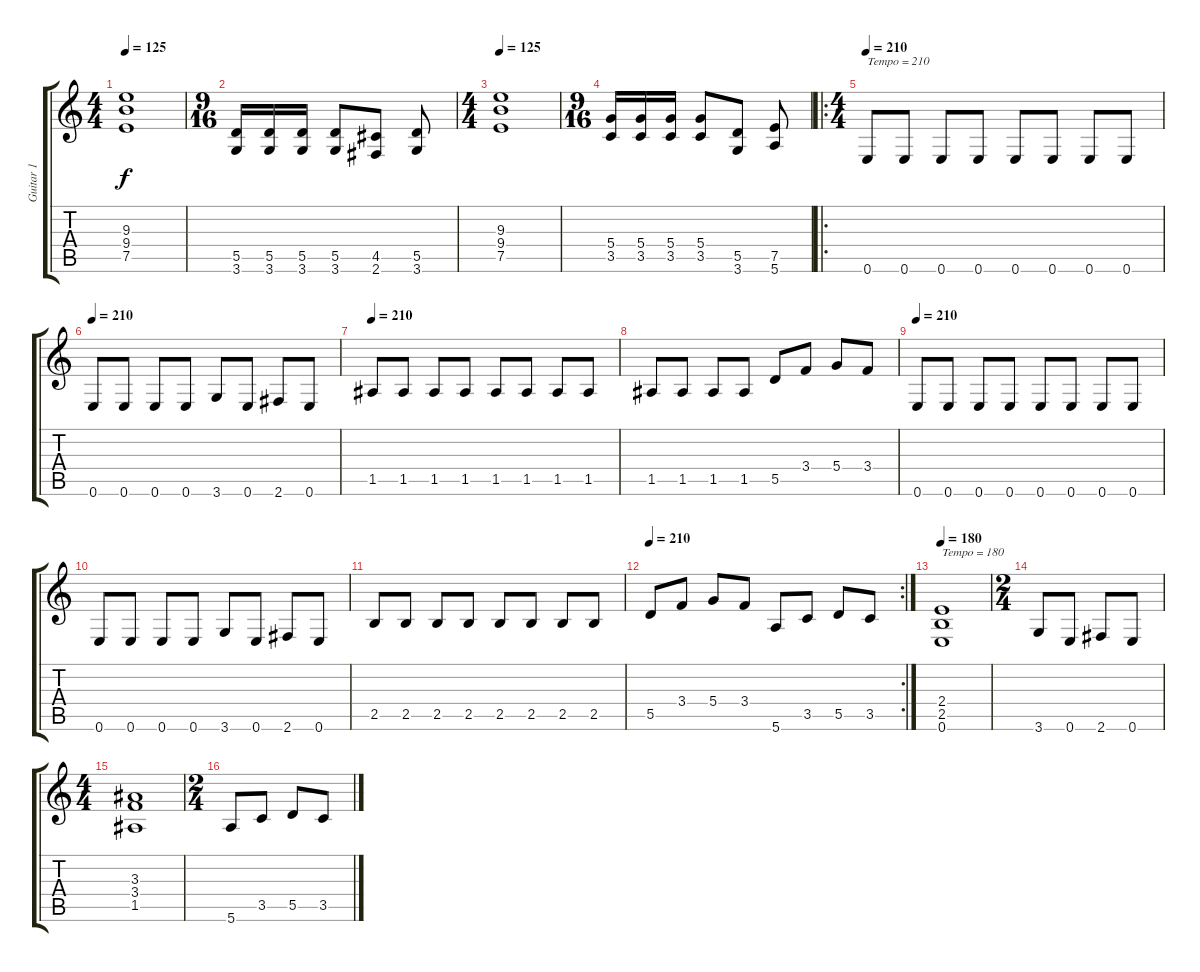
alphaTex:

\track ("Guitar 1" "Guitar 1") {instrument distortionguitar}
\staff {score tabs}
\tuning (E4 B3 G3 D3 A2 E2) {hide}
\ts (4 4)
\tempo 125
\clef g2
\ks c
(9.3 9.4 7.5).1{dy f} |
\ts (9 16)
(5.5 3.6).16 (5.5 3.6).16 (5.5 3.6).16 (5.5 3.6).8 (4.5 2.6).8 (5.5 3.6).8 |
\ts (4 4)
\tempo 125
(9.3 9.4 7.5).1 |
\ts (9 16)
(5.4 3.5).16 (5.4 3.5).16 (5.4 3.5).16 (5.4 3.5).8 (5.5 3.6).8 (7.5 5.6).8 |
\ro
\ts (4 4)
\tempo 210
0.6.8{txt "Tempo = 210"} 0.6.8 0.6.8 0.6.8 0.6.8 0.6.8 0.6.8 0.6.8 |
\tempo 210
0.6.8 0.6.8 0.6.8 0.6.8 3.6.8 0.6.8 2.6.8 0.6.8 |
\tempo 210
1.5.8 1.5.8 1.5.8 1.5.8 1.5.8 1.5.8 1.5.8 1.5.8 |
1.5.8 1.5.8 1.5.8 1.5.8 5.5.8 3.4.8 5.4.8 3.4.8 |
\tempo 210
0.6.8 0.6.8 0.6.8 0.6.8 0.6.8 0.6.8 0.6.8 0.6.8 |
0.6.8 0.6.8 0.6.8 0.6.8 3.6.8 0.6.8 2.6.8 0.6.8 |
2.5.8 2.5.8 2.5.8 2.5.8 2.5.8 2.5.8 2.5.8 2.5.8 |
\rc 2
\tempo 210
5.5.8 3.4.8 5.4.8 3.4.8 5.6.8 3.5.8 5.5.8 3.5.8 |
\tempo 180
(2.4 2.5 0.6).1{txt "Tempo = 180"} |
\ts (2 4)
3.6.8 0.6.8 2.6.8 0.6.8 |
\ts (4 4)
(3.3 3.4 1.5).1 |
\ts (2 4)
5.6.8 3.5.8 5.5.8 3.5.8
